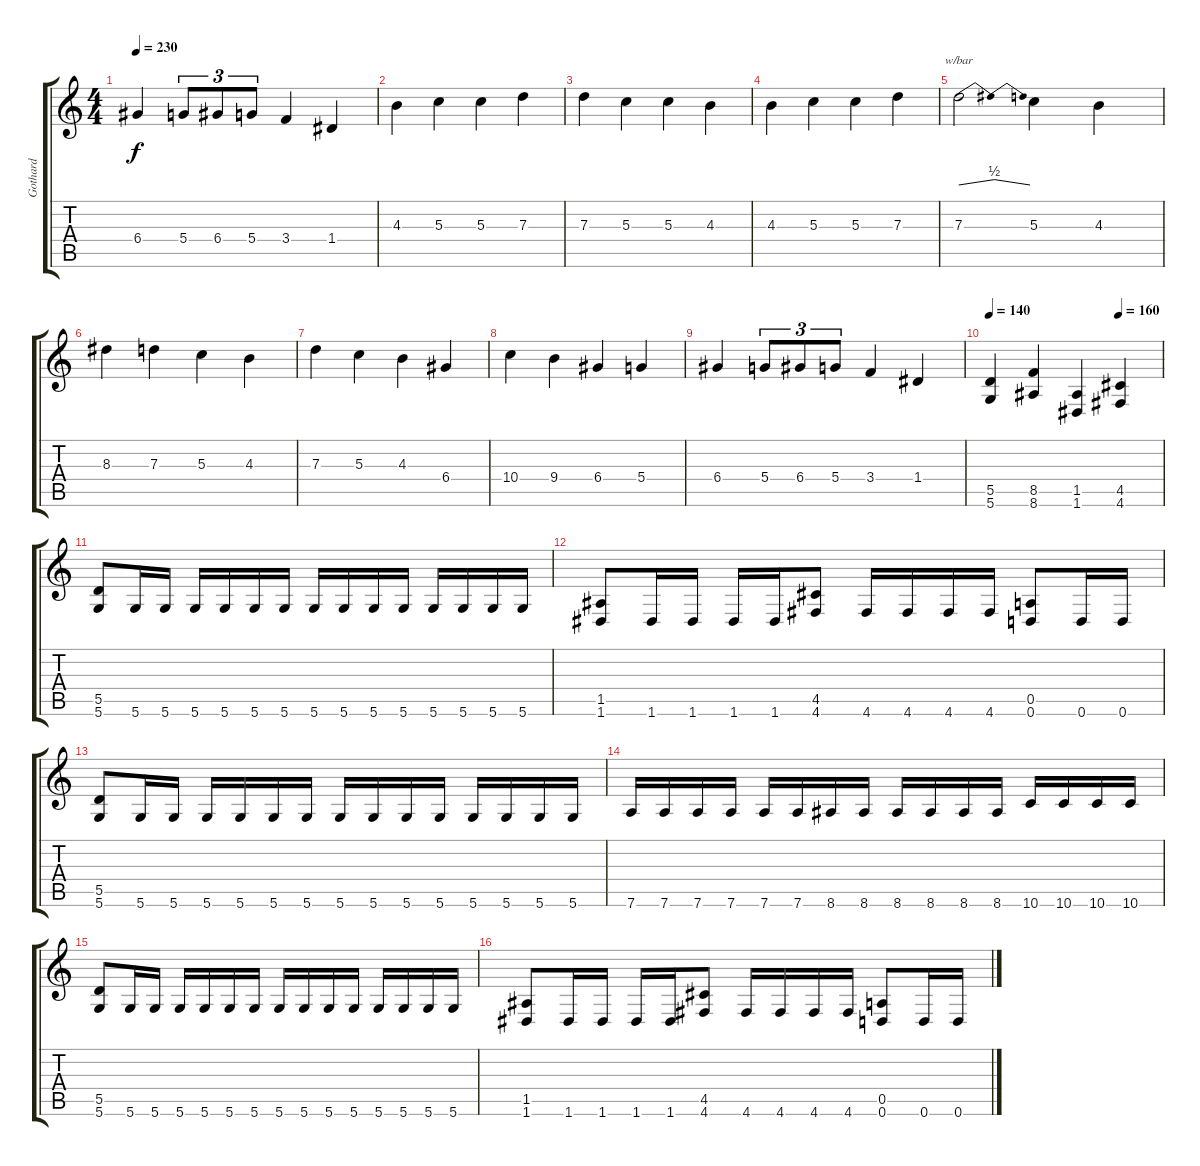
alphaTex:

\track ("Gothard" "Gothard") {instrument overdrivenguitar}
\staff {score tabs}
\tuning (E4 B3 G3 D3 A2 D2) {hide}
\ts (4 4)
\tempo 230
\clef g2
\ks c
6.4.4{dy f} 5.4.8{tu (3 2)} 6.4.8{tu (3 2)} 5.4.8{tu (3 2)} 3.4.4 1.4.4 |
4.3.4 5.3.4 5.3.4 7.3.4 |
7.3.4 5.3.4 5.3.4 4.3.4 |
4.3.4 5.3.4 5.3.4 7.3.4 |
7.3.2{tbe (dip default 0 0 30 2 60 0)} 5.3.4 4.3.4 |
8.3.4 7.3.4 5.3.4 4.3.4 |
7.3.4 5.3.4 4.3.4 6.4.4 |
10.4.4 9.4.4 6.4.4 5.4.4 |
6.4.4 5.4.8{tu (3 2)} 6.4.8{tu (3 2)} 5.4.8{tu (3 2)} 3.4.4 1.4.4 |
\tempo 140
\tempo (160 0.75)
(5.5 5.6).4{volume 12 instrument overdrivenguitar} (8.5 8.6).4 (1.5 1.6).4 (4.5 4.6).4 |
(5.5 5.6).8 5.6.16 5.6.16 5.6.16 5.6.16 5.6.16 5.6.16 5.6.16 5.6.16 5.6.16 5.6.16 5.6.16 5.6.16 5.6.16 5.6.16 |
(1.5 1.6).8 1.6.16 1.6.16 1.6.16 1.6.16 (4.5 4.6).8 4.6.16 4.6.16 4.6.16 4.6.16 (0.5 0.6).8 0.6.16 0.6.16 |
(5.5 5.6).8 5.6.16 5.6.16 5.6.16 5.6.16 5.6.16 5.6.16 5.6.16 5.6.16 5.6.16 5.6.16 5.6.16 5.6.16 5.6.16 5.6.16 |
7.6.16 7.6.16 7.6.16 7.6.16 7.6.16 7.6.16 8.6.16 8.6.16 8.6.16 8.6.16 8.6.16 8.6.16 10.6.16 10.6.16 10.6.16 10.6.16 |
(5.5 5.6).8 5.6.16 5.6.16 5.6.16 5.6.16 5.6.16 5.6.16 5.6.16 5.6.16 5.6.16 5.6.16 5.6.16 5.6.16 5.6.16 5.6.16 |
(1.5 1.6).8 1.6.16 1.6.16 1.6.16 1.6.16 (4.5 4.6).8 4.6.16 4.6.16 4.6.16 4.6.16 (0.5 0.6).8 0.6.16 0.6.16
